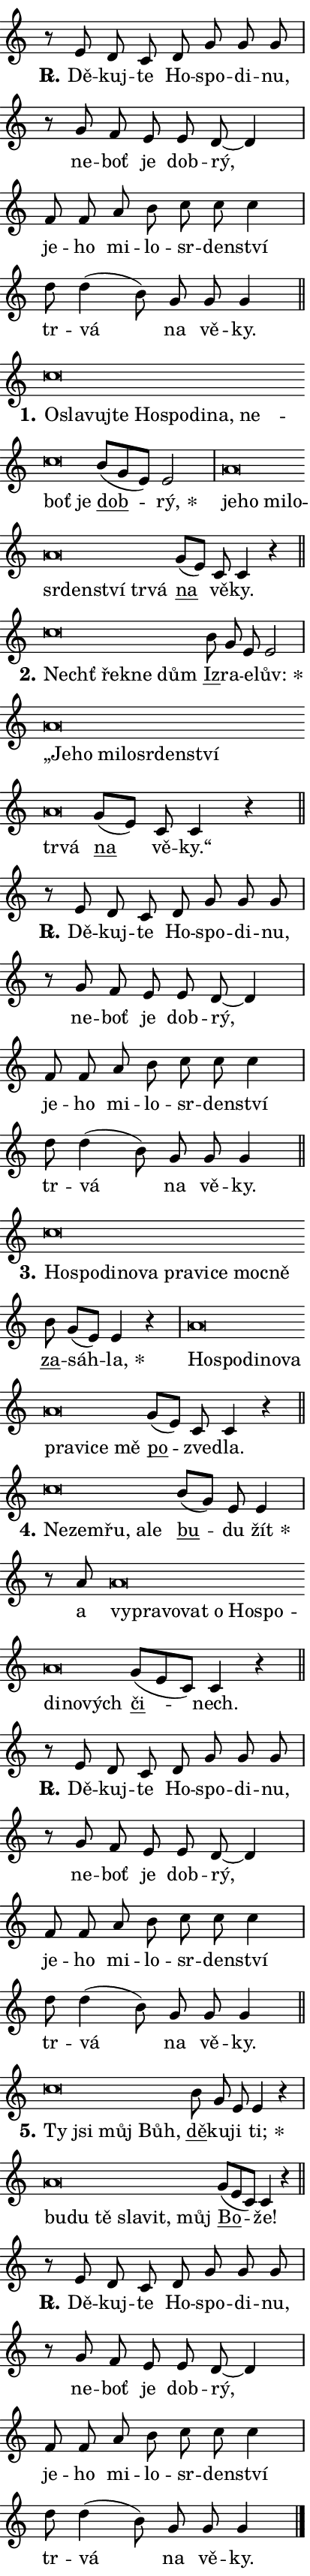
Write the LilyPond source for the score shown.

\version "2.24.0"
\header { tagline = "" }
\paper {
  indent = 0\cm
  top-margin = 0\cm
  right-margin = 0.13\cm % to fit lyric hyphens
  bottom-margin = 0\cm
  left-margin = 0\cm
  paper-width = 7\cm
  page-breaking = #ly:one-page-breaking
  system-system-spacing.basic-distance = #11
  score-system-spacing.basic-distance = #11
  ragged-last = ##f
}


%% Author: Thomas Morley
%% https://lists.gnu.org/archive/html/lilypond-user/2020-05/msg00002.html
#(define (line-position grob)
"Returns position of @var[grob} in current system:
   @code{'start}, if at first time-step
   @code{'end}, if at last time-step
   @code{'middle} otherwise
"
  (let* ((col (ly:item-get-column grob))
         (ln (ly:grob-object col 'left-neighbor))
         (rn (ly:grob-object col 'right-neighbor))
         (col-to-check-left (if (ly:grob? ln) ln col))
         (col-to-check-right (if (ly:grob? rn) rn col))
         (break-dir-left
           (and
             (ly:grob-property col-to-check-left 'non-musical #f)
             (ly:item-break-dir col-to-check-left)))
         (break-dir-right
           (and
             (ly:grob-property col-to-check-right 'non-musical #f)
             (ly:item-break-dir col-to-check-right))))
        (cond ((eqv? 1 break-dir-left) 'start)
              ((eqv? -1 break-dir-right) 'end)
              (else 'middle))))

#(define (tranparent-at-line-position vctor)
  (lambda (grob)
  "Relying on @code{line-position} select the relevant enry from @var{vctor}.
Used to determine transparency,"
    (case (line-position grob)
      ((end) (not (vector-ref vctor 0)))
      ((middle) (not (vector-ref vctor 1)))
      ((start) (not (vector-ref vctor 2))))))

noteHeadBreakVisibility =
#(define-music-function (break-visibility)(vector?)
"Makes @code{NoteHead}s transparent relying on @var{break-visibility}"
#{
  \override NoteHead.transparent =
    #(tranparent-at-line-position break-visibility)
#})

#(define delete-ledgers-for-transparent-note-heads
  (lambda (grob)
    "Reads whether a @code{NoteHead} is transparent.
If so this @code{NoteHead} is removed from @code{'note-heads} from
@var{grob}, which is supposed to be @code{LedgerLineSpanner}.
As a result ledgers are not printed for this @code{NoteHead}"
    (let* ((nhds-array (ly:grob-object grob 'note-heads))
           (nhds-list
             (if (ly:grob-array? nhds-array)
                 (ly:grob-array->list nhds-array)
                 '()))
           ;; Relies on the transparent-property being done before
           ;; Staff.LedgerLineSpanner.after-line-breaking is executed.
           ;; This is fragile ...
           (to-keep
             (remove
               (lambda (nhd)
                 (ly:grob-property nhd 'transparent #f))
               nhds-list)))
      ;; TODO find a better method to iterate over grob-arrays, similiar
      ;; to filter/remove etc for lists
      ;; For now rebuilt from scratch
      (set! (ly:grob-object grob 'note-heads)  '())
      (for-each
        (lambda (nhd)
          (ly:pointer-group-interface::add-grob grob 'note-heads nhd))
        to-keep))))

squashNotes = {
  \override NoteHead.X-extent = #'(-0.2 . 0.2)
  \override NoteHead.Y-extent = #'(-0.75 . 0)
  \override NoteHead.stencil =
    #(lambda (grob)
       (let ((pos (ly:grob-property grob 'staff-position)))
         (begin
           (if (< pos -7) (display "ERROR: Lower brevis then expected\n") (display ""))
           (if (<= pos -6) ly:text-interface::print ly:note-head::print))))
}
unSquashNotes = {
  \revert NoteHead.X-extent
  \revert NoteHead.Y-extent
  \revert NoteHead.stencil
}

hideNotes = \noteHeadBreakVisibility #begin-of-line-visible
unHideNotes = \noteHeadBreakVisibility #all-visible

% work-around for resetting accidentals
% https://lilypond.org/doc/v2.23/Documentation/notation/displaying-rhythms#unmetered-music
cadenzaMeasure = {
  \cadenzaOff
  \partial 1024 s1024
  \cadenzaOn
}

#(define-markup-command (accent layout props text) (markup?)
  "Underline accented syllable"
  (interpret-markup layout props
    #{\markup \override #'(offset . 4.3) \underline { #text }#}))

responsum = \markup \concat {
  "R" \hspace #-1.05 \path #0.1 #'((moveto 0 0.07) (lineto 0.9 0.8)) \hspace #0.05 "."
}

spaceSize = #0.6828661417322834 % exact space size for TeX Gyre Schola

\layout {
  \context {
    \Staff
    \remove "Time_signature_engraver"
    \override LedgerLineSpanner.after-line-breaking = #delete-ledgers-for-transparent-note-heads
  }
  \context {
    \Lyrics {
      \override LyricSpace.minimum-distance = \spaceSize
      \override LyricText.font-name = #"TeX Gyre Schola"
      \override LyricText.font-size = 1
      \override StanzaNumber.font-name = #"TeX Gyre Schola Bold"
      \override StanzaNumber.font-size = 1
    }
  }
  \context {
    \Score 
    \override NoteHead.text =
      #(lambda (grob) 
        (let ((pos (ly:grob-property grob 'staff-position)))
          #{\markup {
            \combine
              \halign #-0.55 \raise #(if (= pos -6) 0 0.5) \override #'(thickness . 2) \draw-line #'(3.2 . 0)
              \musicglyph "noteheads.sM1"
          }#}))
  }
}

% magnetic-lyrics.ily
%
%   written by
%     Jean Abou Samra <jean@abou-samra.fr>
%     Werner Lemberg <wl@gnu.org>
%
%   adapted by
%     Jiri Hon <jiri.hon@gmail.com>
%
% Version 2022-Apr-15

% https://www.mail-archive.com/lilypond-user@gnu.org/msg149350.html

#(define (Left_hyphen_pointer_engraver context)
   "Collect syllable-hyphen-syllable occurrences in lyrics and store
them in properties.  This engraver only looks to the left.  For
example, if the lyrics input is @code{foo -- bar}, it does the
following.

@itemize @bullet
@item
Set the @code{text} property of the @code{LyricHyphen} grob between
@q{foo} and @q{bar} to @code{foo}.

@item
Set the @code{left-hyphen} property of the @code{LyricText} grob with
text @q{foo} to the @code{LyricHyphen} grob between @q{foo} and
@q{bar}.
@end itemize

Use this auxiliary engraver in combination with the
@code{lyric-@/text::@/apply-@/magnetic-@/offset!} hook."
   (let ((hyphen #f)
         (text #f))
     (make-engraver
      (acknowledgers
       ((lyric-syllable-interface engraver grob source-engraver)
        (set! text grob)))
      (end-acknowledgers
       ((lyric-hyphen-interface engraver grob source-engraver)
        ;(when (not (grob::has-interface grob 'lyric-space-interface))
          (set! hyphen grob)));)
      ((stop-translation-timestep engraver)
       (when (and text hyphen)
         (ly:grob-set-object! text 'left-hyphen hyphen))
       (set! text #f)
       (set! hyphen #f)))))

#(define (lyric-text::apply-magnetic-offset! grob)
   "If the space between two syllables is less than the value in
property @code{LyricText@/.details@/.squash-threshold}, move the right
syllable to the left so that it gets concatenated with the left
syllable.

Use this function as a hook for
@code{LyricText@/.after-@/line-@/breaking} if the
@code{Left_@/hyphen_@/pointer_@/engraver} is active."
   (let ((hyphen (ly:grob-object grob 'left-hyphen #f)))
     (when hyphen
       (let ((left-text (ly:spanner-bound hyphen LEFT)))
         (when (grob::has-interface left-text 'lyric-syllable-interface)
           (let* ((common (ly:grob-common-refpoint grob left-text X))
                  (this-x-ext (ly:grob-extent grob common X))
                  (left-x-ext
                   (begin
                     ;; Trigger magnetism for left-text.
                     (ly:grob-property left-text 'after-line-breaking)
                     (ly:grob-extent left-text common X)))
                  ;; `delta` is the gap width between two syllables.
                  (delta (- (interval-start this-x-ext)
                            (interval-end left-x-ext)))
                  (details (ly:grob-property grob 'details))
                  (threshold (assoc-get 'squash-threshold details 0.2)))
             (when (< delta threshold)
               (let* (;; We have to manipulate the input text so that
                      ;; ligatures crossing syllable boundaries are not
                      ;; disabled.  For languages based on the Latin
                      ;; script this is essentially a beautification.
                      ;; However, for non-Western scripts it can be a
                      ;; necessity.
                      (lt (ly:grob-property left-text 'text))
                      (rt (ly:grob-property grob 'text))
                      (is-space (grob::has-interface hyphen 'lyric-space-interface))
                      (space (if is-space " " ""))
                      (extra-delta (if is-space spaceSize 0))
                      ;; Append new syllable.
                      (ltrt-space (if (and (string? lt) (string? rt))
                                (string-append lt space rt)
                                (make-concat-markup (list lt space rt))))
                      ;; Right-align `ltrt` to the right side.
                      (ltrt-space-markup (grob-interpret-markup
                               grob
                               (make-translate-markup
                                (cons (interval-length this-x-ext) 0)
                                (make-right-align-markup ltrt-space)))))
                 (begin
                   ;; Don't print `left-text`.
                   (ly:grob-set-property! left-text 'stencil #f)
                   ;; Set text and stencil (which holds all collected
                   ;; syllables so far) and shift it to the left.
                   (ly:grob-set-property! grob 'text ltrt-space)
                   (ly:grob-set-property! grob 'stencil ltrt-space-markup)
                   (ly:grob-translate-axis! grob (- (- delta extra-delta)) X))))))))))


#(define (lyric-hyphen::displace-bounds-first grob)
   ;; Make very sure this callback isn't triggered too early.
   (let ((left (ly:spanner-bound grob LEFT))
         (right (ly:spanner-bound grob RIGHT)))
     (ly:grob-property left 'after-line-breaking)
     (ly:grob-property right 'after-line-breaking)
     (ly:lyric-hyphen::print grob)))

squashThreshold = #0.4

\layout {
  \context {
    \Lyrics
    \consists #Left_hyphen_pointer_engraver
    \override LyricText.after-line-breaking =
      #lyric-text::apply-magnetic-offset!
    \override LyricHyphen.stencil = #lyric-hyphen::displace-bounds-first
    \override LyricText.details.squash-threshold = \squashThreshold
    \override LyricHyphen.minimum-distance = 0
    \override LyricHyphen.minimum-length = \squashThreshold
  }
}

squashText = \override LyricText.details.squash-threshold = 9999
unSquashText = \override LyricText.details.squash-threshold = \squashThreshold

leftText = \override LyricText.self-alignment-X = #LEFT
unLeftText = \revert LyricText.self-alignment-X

starOffset = #(lambda (grob) 
                (let ((x_offset (ly:self-alignment-interface::aligned-on-x-parent grob)))
                  (if (= x_offset 0) 0 (+ x_offset 1.2))))

star = #(define-music-function (syllable)(string?)
"Append star separator at the end of a syllable"
#{
  \once \override LyricText.X-offset = #starOffset
  \lyricmode { \markup {
    #syllable
    \override #'((font-name . "TeX Gyre Schola Bold")) \hspace #0.2 \lower #0.65 \larger "*"
  } }
#})

starAccent = #(define-music-function (syllable)(string?)
"Append star separator at the end of a syllable and make accent"
#{
  \once \override LyricText.X-offset = #starOffset
  \lyricmode { \markup {
    \accent #syllable
    \override #'((font-name . "TeX Gyre Schola Bold")) \hspace #0.2 \lower #0.65 \larger "*"
  } }
#})

breath = #(define-music-function (syllable)(string?)
"Append breathing indicator at the end of a syllable"
#{
  \lyricmode { \markup { #syllable "+" } }
#})

optionalBreath = #(define-music-function (syllable)(string?)
"Append optional breathing indicator at the end of a syllable"
#{
  \lyricmode { \markup { #syllable "(+)" } }
#})


\score {
    <<
        \new Voice = "melody" { \cadenzaOn \key c \major \relative { r8 e' d c d g g g \cadenzaMeasure \bar "|" r g f e e d~ d4 \cadenzaMeasure \bar "|" f8 f a b c c c4 \cadenzaMeasure \bar "|" d8 d4( b8)] g g g4 \cadenzaMeasure \bar "||" \break } }
        \new Lyrics \lyricsto "melody" { \lyricmode { \set stanza = \responsum
Dě -- kuj -- te Ho -- spo -- di -- nu, ne -- boť je dob -- rý, je -- ho mi -- lo -- sr -- den -- ství tr -- vá na vě -- ky. } }
    >>
    \layout {}
}

\score {
    <<
        \new Voice = "melody" { \cadenzaOn \key c \major \relative { \squashNotes c''\breve*1/16 \hideNotes \breve*1/16 \bar "" \breve*1/16 \bar "" \breve*1/16 \bar "" \breve*1/16 \bar "" \breve*1/16 \bar "" \breve*1/16 \bar "" \breve*1/16 \bar "" \breve*1/16 \bar "" \breve*1/16 \breve*1/16 \bar "" \unHideNotes \unSquashNotes \bar "" b8[( g e)] e2 \cadenzaMeasure \bar "|" \squashNotes a\breve*1/16 \hideNotes \breve*1/16 \bar "" \breve*1/16 \bar "" \breve*1/16 \bar "" \breve*1/16 \bar "" \breve*1/16 \bar "" \breve*1/16 \bar "" \breve*1/16 \breve*1/16 \bar "" \unHideNotes \unSquashNotes \bar "" g8[( e)] c c4 r \cadenzaMeasure \bar "||" \break } }
        \new Lyrics \lyricsto "melody" { \lyricmode { \set stanza = "1."
\leftText O -- \squashText sla -- vuj -- te Ho -- spo -- di -- na, ne -- boť je \unLeftText \unSquashText \markup \accent dob -- \star rý, \leftText je -- \squashText ho mi -- lo -- sr -- den -- ství tr -- vá \unLeftText \unSquashText \markup \accent na vě -- ky. } }
    >>
    \layout {}
}

\score {
    <<
        \new Voice = "melody" { \cadenzaOn \key c \major \relative { \squashNotes c''\breve*1/16 \hideNotes \breve*1/16 \bar "" \breve*1/16 \breve*1/16 \bar "" \unHideNotes \unSquashNotes \bar "" b8 g e e2 \cadenzaMeasure \bar "|" \squashNotes a\breve*1/16 \hideNotes \breve*1/16 \bar "" \breve*1/16 \bar "" \breve*1/16 \bar "" \breve*1/16 \bar "" \breve*1/16 \bar "" \breve*1/16 \bar "" \breve*1/16 \breve*1/16 \bar "" \unHideNotes \unSquashNotes \bar "" g8[( e)] c c4 r \cadenzaMeasure \bar "||" \break } }
        \new Lyrics \lyricsto "melody" { \lyricmode { \set stanza = "2."
\leftText Nechť \squashText řek -- ne dům \unLeftText \unSquashText \markup \accent Iz -- ra -- e -- \star lův: \leftText „Je -- \squashText ho mi -- lo -- sr -- den -- ství tr -- vá \unLeftText \unSquashText \markup \accent na vě -- ky.“ } }
    >>
    \layout {}
}

\score {
    <<
        \new Voice = "melody" { \cadenzaOn \key c \major \relative { r8 e' d c d g g g \cadenzaMeasure \bar "|" r g f e e d~ d4 \cadenzaMeasure \bar "|" f8 f a b c c c4 \cadenzaMeasure \bar "|" d8 d4( b8)] g g g4 \cadenzaMeasure \bar "||" \break } }
        \new Lyrics \lyricsto "melody" { \lyricmode { \set stanza = \responsum
Dě -- kuj -- te Ho -- spo -- di -- nu, ne -- boť je dob -- rý, je -- ho mi -- lo -- sr -- den -- ství tr -- vá na vě -- ky. } }
    >>
    \layout {}
}

\score {
    <<
        \new Voice = "melody" { \cadenzaOn \key c \major \relative { \squashNotes c''\breve*1/16 \hideNotes \breve*1/16 \bar "" \breve*1/16 \bar "" \breve*1/16 \bar "" \breve*1/16 \bar "" \breve*1/16 \bar "" \breve*1/16 \bar "" \breve*1/16 \bar "" \breve*1/16 \breve*1/16 \bar "" \unHideNotes \unSquashNotes \bar "" b8 g[( e)] e4 r \cadenzaMeasure \bar "|" \squashNotes a\breve*1/16 \hideNotes \breve*1/16 \bar "" \breve*1/16 \bar "" \breve*1/16 \bar "" \breve*1/16 \bar "" \breve*1/16 \bar "" \breve*1/16 \bar "" \breve*1/16 \breve*1/16 \bar "" \unHideNotes \unSquashNotes \bar "" g8[( e)] c c4 r \cadenzaMeasure \bar "||" \break } }
        \new Lyrics \lyricsto "melody" { \lyricmode { \set stanza = "3."
\leftText Ho -- \squashText spo -- di -- no -- va pra -- vi -- ce moc -- ně \unLeftText \unSquashText \markup \accent za -- sáh -- \star la, \leftText Ho -- \squashText spo -- di -- no -- va pra -- vi -- ce mě \unLeftText \unSquashText \markup \accent po -- zve -- dla. } }
    >>
    \layout {}
}

\score {
    <<
        \new Voice = "melody" { \cadenzaOn \key c \major \relative { \squashNotes c''\breve*1/16 \hideNotes \breve*1/16 \bar "" \breve*1/16 \bar "" \breve*1/16 \breve*1/16 \bar "" \unHideNotes \unSquashNotes \bar "" b8[( g)] e e4 \cadenzaMeasure \bar "|" r8 a8 \squashNotes a\breve*1/16 \hideNotes \breve*1/16 \bar "" \breve*1/16 \bar "" \breve*1/16 \bar "" \breve*1/16 \bar "" \breve*1/16 \bar "" \breve*1/16 \bar "" \breve*1/16 \bar "" \breve*1/16 \breve*1/16 \bar "" \unHideNotes \unSquashNotes \bar "" g8[( e c)] c4 r \cadenzaMeasure \bar "||" \break } }
        \new Lyrics \lyricsto "melody" { \lyricmode { \set stanza = "4."
\leftText Ne -- \squashText ze -- mřu, a -- le \unLeftText \unSquashText \markup \accent bu -- du \star žít a \leftText vy -- \squashText pra -- vo -- vat o Ho -- spo -- di -- no -- vých \unLeftText \unSquashText \markup \accent či -- nech. } }
    >>
    \layout {}
}

\score {
    <<
        \new Voice = "melody" { \cadenzaOn \key c \major \relative { r8 e' d c d g g g \cadenzaMeasure \bar "|" r g f e e d~ d4 \cadenzaMeasure \bar "|" f8 f a b c c c4 \cadenzaMeasure \bar "|" d8 d4( b8)] g g g4 \cadenzaMeasure \bar "||" \break } }
        \new Lyrics \lyricsto "melody" { \lyricmode { \set stanza = \responsum
Dě -- kuj -- te Ho -- spo -- di -- nu, ne -- boť je dob -- rý, je -- ho mi -- lo -- sr -- den -- ství tr -- vá na vě -- ky. } }
    >>
    \layout {}
}

\score {
    <<
        \new Voice = "melody" { \cadenzaOn \key c \major \relative { \squashNotes c''\breve*1/16 \hideNotes \breve*1/16 \bar "" \breve*1/16 \breve*1/16 \bar "" \unHideNotes \unSquashNotes \bar "" b8 g e e4 r \cadenzaMeasure \bar "|" \squashNotes a\breve*1/16 \hideNotes \breve*1/16 \bar "" \breve*1/16 \bar "" \breve*1/16 \bar "" \breve*1/16 \breve*1/16 \bar "" \unHideNotes \unSquashNotes \bar "" g8[( e c)] c4 r \cadenzaMeasure \bar "||" \break } }
        \new Lyrics \lyricsto "melody" { \lyricmode { \set stanza = "5."
\leftText Ty \squashText jsi můj Bůh, \unLeftText \unSquashText \markup \accent dě -- ku -- ji \star ti; \leftText bu -- \squashText du tě sla -- vit, můj \unLeftText \unSquashText \markup \accent Bo -- že! } }
    >>
    \layout {}
}

\score {
    <<
        \new Voice = "melody" { \cadenzaOn \key c \major \relative { r8 e' d c d g g g \cadenzaMeasure \bar "|" r g f e e d~ d4 \cadenzaMeasure \bar "|" f8 f a b c c c4 \cadenzaMeasure \bar "|" d8 d4( b8)] g g g4 \cadenzaMeasure \bar "||" \break } \bar "|." }
        \new Lyrics \lyricsto "melody" { \lyricmode { \set stanza = \responsum
Dě -- kuj -- te Ho -- spo -- di -- nu, ne -- boť je dob -- rý, je -- ho mi -- lo -- sr -- den -- ství tr -- vá na vě -- ky. } }
    >>
    \layout {}
}
